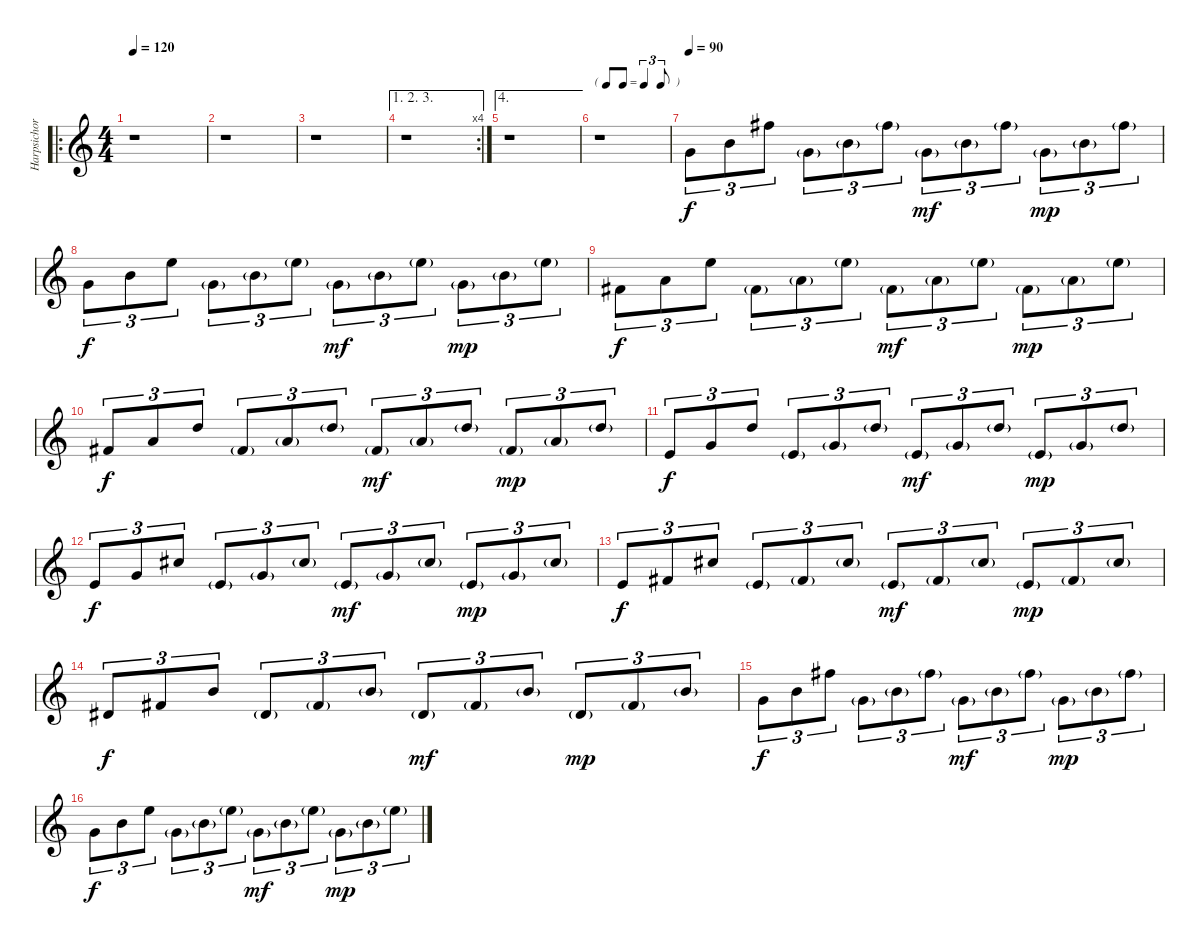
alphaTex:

\track ("Harpsichord" "Harpsichor") {instrument harpsichord}
\staff {score}
\tuning (E4 B3 G3 D3 A2 E2 B1) {hide}
\ro
\ts (4 4)
\tempo 120
\clef g2
\ks c
r.1{dy f instrument harpsichord} |
r.1 |
r.1 |
\ae (1 2 3)
\rc 4
r.1 |
\ae 4
r.1 |
\tf triplet8th
r.1 |
\tempo 90
3.1.8{tu (3 2)} 7.1.8{tu (3 2)} 14.1.8{tu (3 2)} 3.1{g}.8{tu (3 2)} 7.1{g}.8{tu (3 2)} 14.1{g}.8{tu (3 2)} 3.1{g}.8{tu (3 2) dy mf} 7.1{g}.8{tu (3 2)} 14.1{g}.8{tu (3 2)} 3.1{g}.8{tu (3 2) dy mp} 7.1{g}.8{tu (3 2)} 14.1{g}.8{tu (3 2)} |
3.1.8{tu (3 2) dy f} 7.1.8{tu (3 2)} 12.1.8{tu (3 2)} 3.1{g}.8{tu (3 2)} 7.1{g}.8{tu (3 2)} 12.1{g}.8{tu (3 2)} 3.1{g}.8{tu (3 2) dy mf} 7.1{g}.8{tu (3 2)} 12.1{g}.8{tu (3 2)} 3.1{g}.8{tu (3 2) dy mp} 7.1{g}.8{tu (3 2)} 12.1{g}.8{tu (3 2)} |
2.1.8{tu (3 2) dy f} 5.1.8{tu (3 2)} 12.1.8{tu (3 2)} 2.1{g}.8{tu (3 2)} 5.1{g}.8{tu (3 2)} 12.1{g}.8{tu (3 2)} 2.1{g}.8{tu (3 2) dy mf} 5.1{g}.8{tu (3 2)} 12.1{g}.8{tu (3 2)} 2.1{g}.8{tu (3 2) dy mp} 5.1{g}.8{tu (3 2)} 12.1{g}.8{tu (3 2)} |
2.1.8{tu (3 2) dy f} 5.1.8{tu (3 2)} 10.1.8{tu (3 2)} 2.1{g}.8{tu (3 2)} 5.1{g}.8{tu (3 2)} 10.1{g}.8{tu (3 2)} 2.1{g}.8{tu (3 2) dy mf} 5.1{g}.8{tu (3 2)} 10.1{g}.8{tu (3 2)} 2.1{g}.8{tu (3 2) dy mp} 5.1{g}.8{tu (3 2)} 10.1{g}.8{tu (3 2)} |
0.1.8{tu (3 2) dy f} 3.1.8{tu (3 2)} 10.1.8{tu (3 2)} 0.1{g}.8{tu (3 2)} 3.1{g}.8{tu (3 2)} 10.1{g}.8{tu (3 2)} 0.1{g}.8{tu (3 2) dy mf} 3.1{g}.8{tu (3 2)} 10.1{g}.8{tu (3 2)} 0.1{g}.8{tu (3 2) dy mp} 3.1{g}.8{tu (3 2)} 10.1{g}.8{tu (3 2)} |
0.1.8{tu (3 2) dy f} 3.1.8{tu (3 2)} 9.1.8{tu (3 2)} 0.1{g}.8{tu (3 2)} 3.1{g}.8{tu (3 2)} 9.1{g}.8{tu (3 2)} 0.1{g}.8{tu (3 2) dy mf} 3.1{g}.8{tu (3 2)} 9.1{g}.8{tu (3 2)} 0.1{g}.8{tu (3 2) dy mp} 3.1{g}.8{tu (3 2)} 9.1{g}.8{tu (3 2)} |
0.1.8{tu (3 2) dy f} 2.1.8{tu (3 2)} 9.1.8{tu (3 2)} 0.1{g}.8{tu (3 2)} 2.1{g}.8{tu (3 2)} 9.1{g}.8{tu (3 2)} 0.1{g}.8{tu (3 2) dy mf} 2.1{g}.8{tu (3 2)} 9.1{g}.8{tu (3 2)} 0.1{g}.8{tu (3 2) dy mp} 2.1{g}.8{tu (3 2)} 9.1{g}.8{tu (3 2)} |
4.2.8{tu (3 2) dy f} 2.1.8{tu (3 2)} 7.1.8{tu (3 2)} 4.2{g}.8{tu (3 2)} 2.1{g}.8{tu (3 2)} 7.1{g}.8{tu (3 2)} 4.2{g}.8{tu (3 2) dy mf} 2.1{g}.8{tu (3 2)} 7.1{g}.8{tu (3 2)} 4.2{g}.8{tu (3 2) dy mp} 2.1{g}.8{tu (3 2)} 7.1{g}.8{tu (3 2)} |
3.1.8{tu (3 2) dy f} 7.1.8{tu (3 2)} 14.1.8{tu (3 2)} 3.1{g}.8{tu (3 2)} 7.1{g}.8{tu (3 2)} 14.1{g}.8{tu (3 2)} 3.1{g}.8{tu (3 2) dy mf} 7.1{g}.8{tu (3 2)} 14.1{g}.8{tu (3 2)} 3.1{g}.8{tu (3 2) dy mp} 7.1{g}.8{tu (3 2)} 14.1{g}.8{tu (3 2)} |
3.1.8{tu (3 2) dy f} 7.1.8{tu (3 2)} 12.1.8{tu (3 2)} 3.1{g}.8{tu (3 2)} 7.1{g}.8{tu (3 2)} 12.1{g}.8{tu (3 2)} 3.1{g}.8{tu (3 2) dy mf} 7.1{g}.8{tu (3 2)} 12.1{g}.8{tu (3 2)} 3.1{g}.8{tu (3 2) dy mp} 7.1{g}.8{tu (3 2)} 12.1{g}.8{tu (3 2)}
